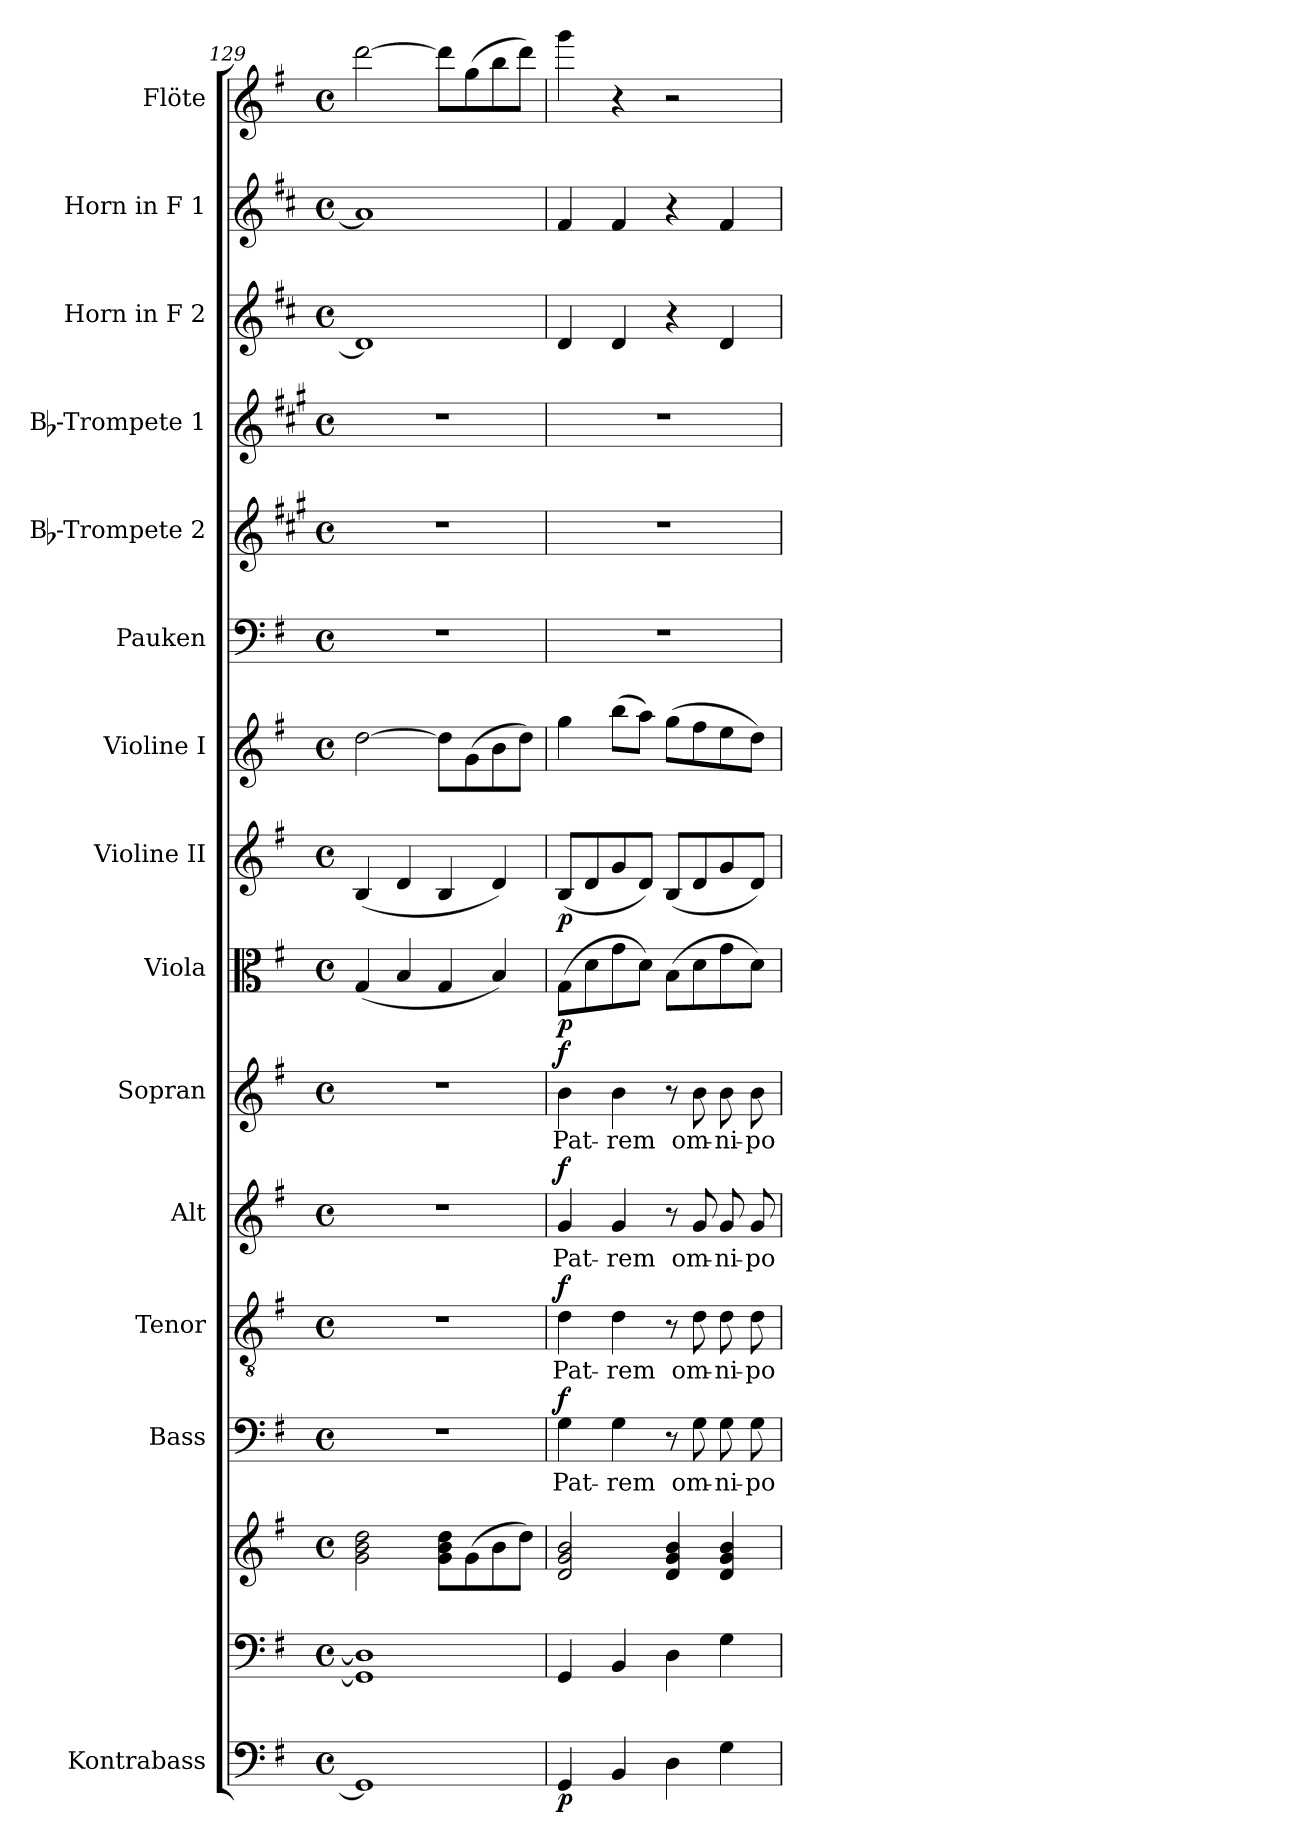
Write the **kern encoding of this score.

**kern	**dynam	**kern	**kern	**kern	**text	**dynam	**kern	**text	**dynam	**kern	**text	**dynam	**kern	**text	**dynam	**kern	**dynam	**kern	**dynam	**kern	**kern	**kern	**kern	**kern	**kern	**kern
*part15	*part15	*part14	*part14	*part13	*part13	*part13	*part12	*part12	*part12	*part11	*part11	*part11	*part10	*part10	*part10	*part9	*part9	*part8	*part8	*part7	*part6	*part5	*part4	*part3	*part2	*part1
*staff16	*staff16	*staff15	*staff14	*staff13	*staff13	*staff13	*staff12	*staff12	*staff12	*staff11	*staff11	*staff11	*staff10	*staff10	*staff10	*staff9	*staff9	*staff8	*staff8	*staff7	*staff6	*staff5	*staff4	*staff3	*staff2	*staff1
*I"Kontrabass	*	*	*	*I"Bass	*	*	*I"Tenor	*	*	*I"Alt	*	*	*I"Sopran	*	*	*I"Viola	*	*I"Violine II	*	*I"Violine I	*I"Pauken	*I"Bb-Trompete 2	*I"Bb-Trompete 1	*I"Horn in F 2	*I"Horn in F 1	*I"Flöte
*I'Kb.	*	*	*	*I'B.	*	*	*I'T.	*	*	*I'A.	*	*	*I'S.	*	*	*I'Vla.	*	*I'Vl. II	*	*I'Vl. I	*I'Pk.	*I'Bb Trp. 2	*I'Bb Trp. 1	*	*	*I'Fl.
*clefF4	*	*clefF4	*clefG2	*clefF4	*	*	*clefGv2	*	*	*clefG2	*	*	*clefG2	*	*	*clefC3	*	*clefG2	*	*clefG2	*clefF4	*clefG2	*clefG2	*clefG2	*clefG2	*clefG2
*ITrd7c12	*	*	*	*	*	*	*	*	*	*	*	*	*	*	*	*	*	*	*	*	*	*ITrd1c2	*ITrd1c2	*ITrd4c7	*ITrd4c7	*
*k[f#]	*	*k[f#]	*k[f#]	*k[f#]	*	*	*k[f#]	*	*	*k[f#]	*	*	*k[f#]	*	*	*k[f#]	*	*k[f#]	*	*k[f#]	*k[f#]	*k[f#]	*k[f#]	*k[f#]	*k[f#]	*k[f#]
*G:	*	*G:	*G:	*G:	*	*	*G:	*	*	*G:	*	*	*G:	*	*	*G:	*	*G:	*	*G:	*G:	*G:	*G:	*G:	*G:	*G:
*M4/4	*	*M4/4	*M4/4	*M4/4	*	*	*M4/4	*	*	*M4/4	*	*	*M4/4	*	*	*M4/4	*	*M4/4	*	*M4/4	*M4/4	*M4/4	*M4/4	*M4/4	*M4/4	*M4/4
*met(c)	*	*met(c)	*met(c)	*met(c)	*	*	*met(c)	*	*	*met(c)	*	*	*met(c)	*	*	*met(c)	*	*met(c)	*	*met(c)	*met(c)	*met(c)	*met(c)	*met(c)	*met(c)	*met(c)
=129	=129	=129	=129	=129	=129	=129	=129	=129	=129	=129	=129	=129	=129	=129	=129	=129	=129	=129	=129	=129	=129	=129	=129	=129	=129	=129
1GGG]	.	1GG] 1D]	2g\ 2b\ 2dd\	1r	.	.	1r	.	.	1r	.	.	1r	.	.	(<4G/	.	(<4B/	.	[2dd\	1r	1r	1r	1G]	1d]	[2ddd\
.	.	.	.	.	.	.	.	.	.	.	.	.	.	.	.	4B/	.	4d/	.	.	.	.	.	.	.	.
.	.	.	8g\ 8b\ 8dd\L	.	.	.	.	.	.	.	.	.	.	.	.	4G/	.	4B/	.	8dd\L]	.	.	.	.	.	8ddd\L]
.	.	.	(>8g\	.	.	.	.	.	.	.	.	.	.	.	.	.	.	.	.	(>8g\	.	.	.	.	.	(>8gg\
.	.	.	8b\	.	.	.	.	.	.	.	.	.	.	.	.	4B/)	.	4d/)	.	8b\	.	.	.	.	.	8bb\
.	.	.	8dd\J)	.	.	.	.	.	.	.	.	.	.	.	.	.	.	.	.	8dd\J)	.	.	.	.	.	8ddd\J)
=130	=130	=130	=130	=130	=130	=130	=130	=130	=130	=130	=130	=130	=130	=130	=130	=130	=130	=130	=130	=130	=130	=130	=130	=130	=130	=130
!	!LO:DY:b	!	!	!	!LO:LY:b	!LO:DY:a	!	!LO:LY:b	!LO:DY:a	!	!LO:LY:b	!LO:DY:a	!	!LO:LY:b	!LO:DY:a	!	!LO:DY:b	!	!LO:DY:b	!	!	!	!	!	!	!
4GGG/	p	4GG/	2d/ 2g/ 2b/	4G\	Pat-	f	4d\	Pat-	f	4g/	Pat-	f	4b\	Pat-	f	(>8G\L	p	(<8B/L	p	4gg\	1r	1r	1r	4G/	4B/	4ggg\
.	.	.	.	.	.	.	.	.	.	.	.	.	.	.	.	8d\	.	8d/	.	.	.	.	.	.	.	.
!	!	!	!	!	!LO:LY:b	!	!	!LO:LY:b	!	!	!LO:LY:b	!	!	!LO:LY:b	!	!	!	!	!	!	!	!	!	!	!	!
4BBB/	.	4BB/	.	4G\	-rem	.	4d\	-rem	.	4g/	-rem	.	4b\	-rem	.	8g\	.	8g/	.	(>8bb\L	.	.	.	4G/	4B/	4r
.	.	.	.	.	.	.	.	.	.	.	.	.	.	.	.	8d\J)	.	8d/J)	.	8aa\J)	.	.	.	.	.	.
4DD\	.	4D\	4d/ 4g/ 4b/	8r	.	.	8r	.	.	8r	.	.	8r	.	.	(>8B\L	.	(<8B/L	.	(>8gg\L	.	.	.	4r	4r	2r
!	!	!	!	!	!LO:LY:b	!	!	!LO:LY:b	!	!	!LO:LY:b	!	!	!LO:LY:b	!	!	!	!	!	!	!	!	!	!	!	!
.	.	.	.	8G\	om-	.	8d\	om-	.	8g/	om-	.	8b\	om-	.	8d\	.	8d/	.	8ff#\	.	.	.	.	.	.
!	!	!	!	!	!LO:LY:b	!	!	!LO:LY:b	!	!	!LO:LY:b	!	!	!LO:LY:b	!	!	!	!	!	!	!	!	!	!	!	!
4GG\	.	4G\	4d/ 4g/ 4b/	8G\	-ni-	.	8d\	-ni-	.	8g/	-ni-	.	8b\	-ni-	.	8g\	.	8g/	.	8ee\	.	.	.	4G/	4B/	.
!	!	!	!	!	!LO:LY:b	!	!	!LO:LY:b	!	!	!LO:LY:b	!	!	!LO:LY:b	!	!	!	!	!	!	!	!	!	!	!	!
.	.	.	.	8G\	-po-	.	8d\	-po-	.	8g/	-po-	.	8b\	-po-	.	8d\J)	.	8d/J)	.	8dd\J)	.	.	.	.	.	.
=	=	=	=	=	=	=	=	=	=	=	=	=	=	=	=	=	=	=	=	=	=	=	=	=	=	=
*-	*-	*-	*-	*-	*-	*-	*-	*-	*-	*-	*-	*-	*-	*-	*-	*-	*-	*-	*-	*-	*-	*-	*-	*-	*-	*-
